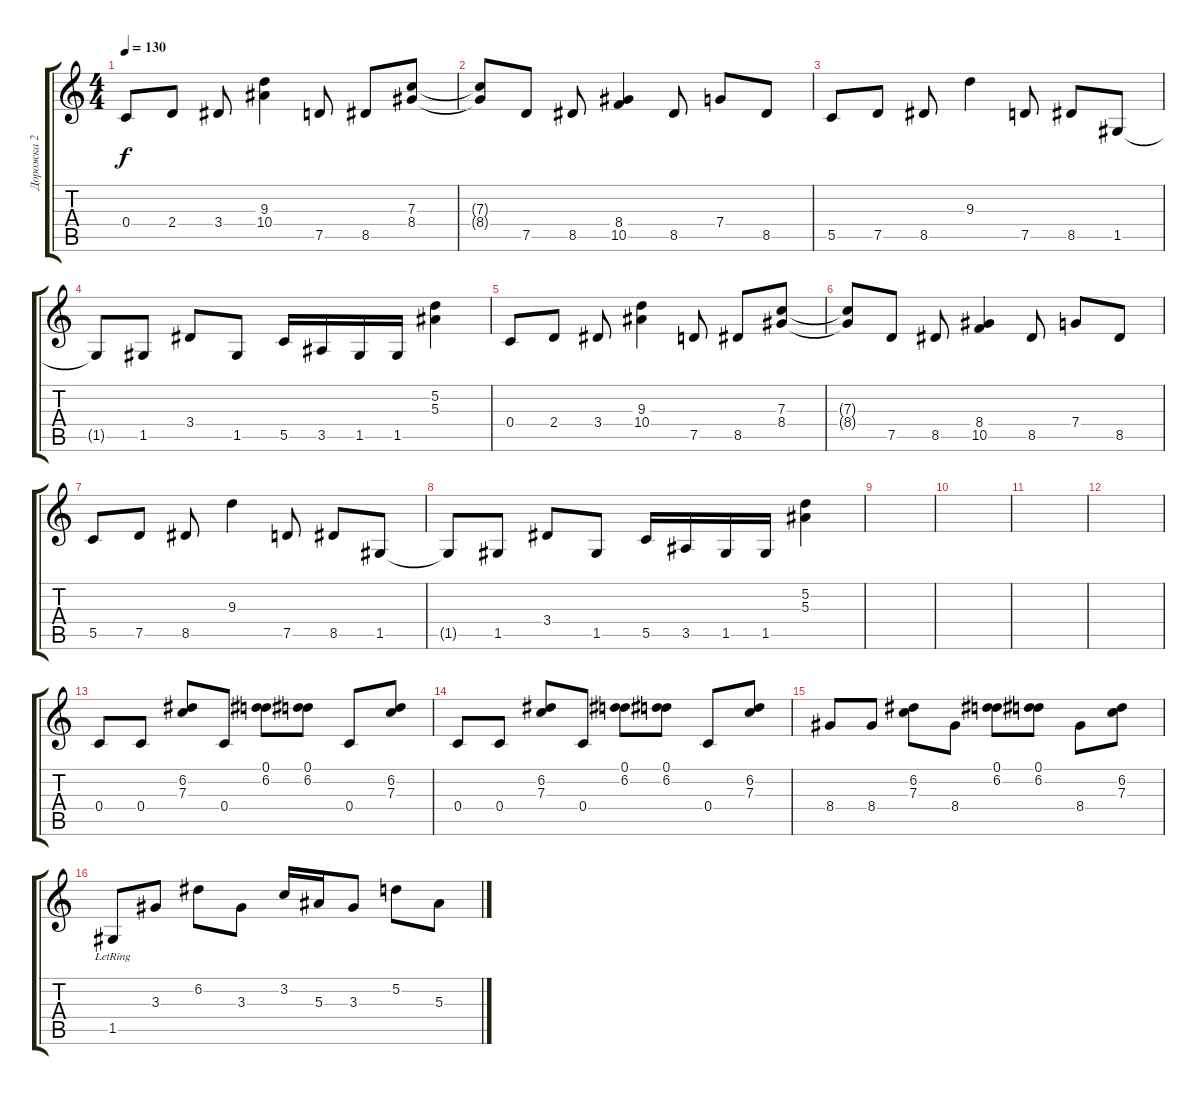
\track ("Дорожка 2" "Дорожка 2") {instrument distortionguitar}
\staff {score tabs}
\tuning (D4 A3 F3 C3 G2 D2) {hide}
\ts (4 4)
\tempo 130
\clef g2
\ks c
0.4.8{dy f} 2.4.8 3.4.8 (9.3 10.4).4 7.5.8 8.5.8 (7.3 8.4).8 |
(7.3{t} 8.4{t}).8 7.5.8 8.5.8 (8.4 10.5).4 8.5.8 7.4.8 8.5.8 |
5.5.8 7.5.8 8.5.8 9.3.4 7.5.8 8.5.8 1.5.8 |
1.5{t}.8 1.5.8 3.4.8 1.5.8 5.5.16 3.5.16 1.5.16 1.5.16 (5.2 5.3).4 |
0.4.8 2.4.8 3.4.8 (9.3 10.4).4 7.5.8 8.5.8 (7.3 8.4).8 |
(7.3{t} 8.4{t}).8 7.5.8 8.5.8 (8.4 10.5).4 8.5.8 7.4.8 8.5.8 |
5.5.8 7.5.8 8.5.8 9.3.4 7.5.8 8.5.8 1.5.8 |
1.5{t}.8 1.5.8 3.4.8 1.5.8 5.5.16 3.5.16 1.5.16 1.5.16 (5.2 5.3).4 |
|
|
|
|
0.4.8 0.4.8 (6.2 7.3).8 0.4.8 (0.1 6.2).8 (0.1 6.2).8 0.4.8 (6.2 7.3).8 |
0.4.8 0.4.8 (6.2 7.3).8 0.4.8 (0.1 6.2).8 (0.1 6.2).8 0.4.8 (6.2 7.3).8 |
8.4.8 8.4.8 (6.2 7.3).8 8.4.8 (0.1 6.2).8 (0.1 6.2).8 8.4.8 (6.2 7.3).8 |
1.5{lr}.8 3.3.8 6.2.8 3.3.8 3.2.16 5.3.16 3.3.8 5.2.8 5.3.8
